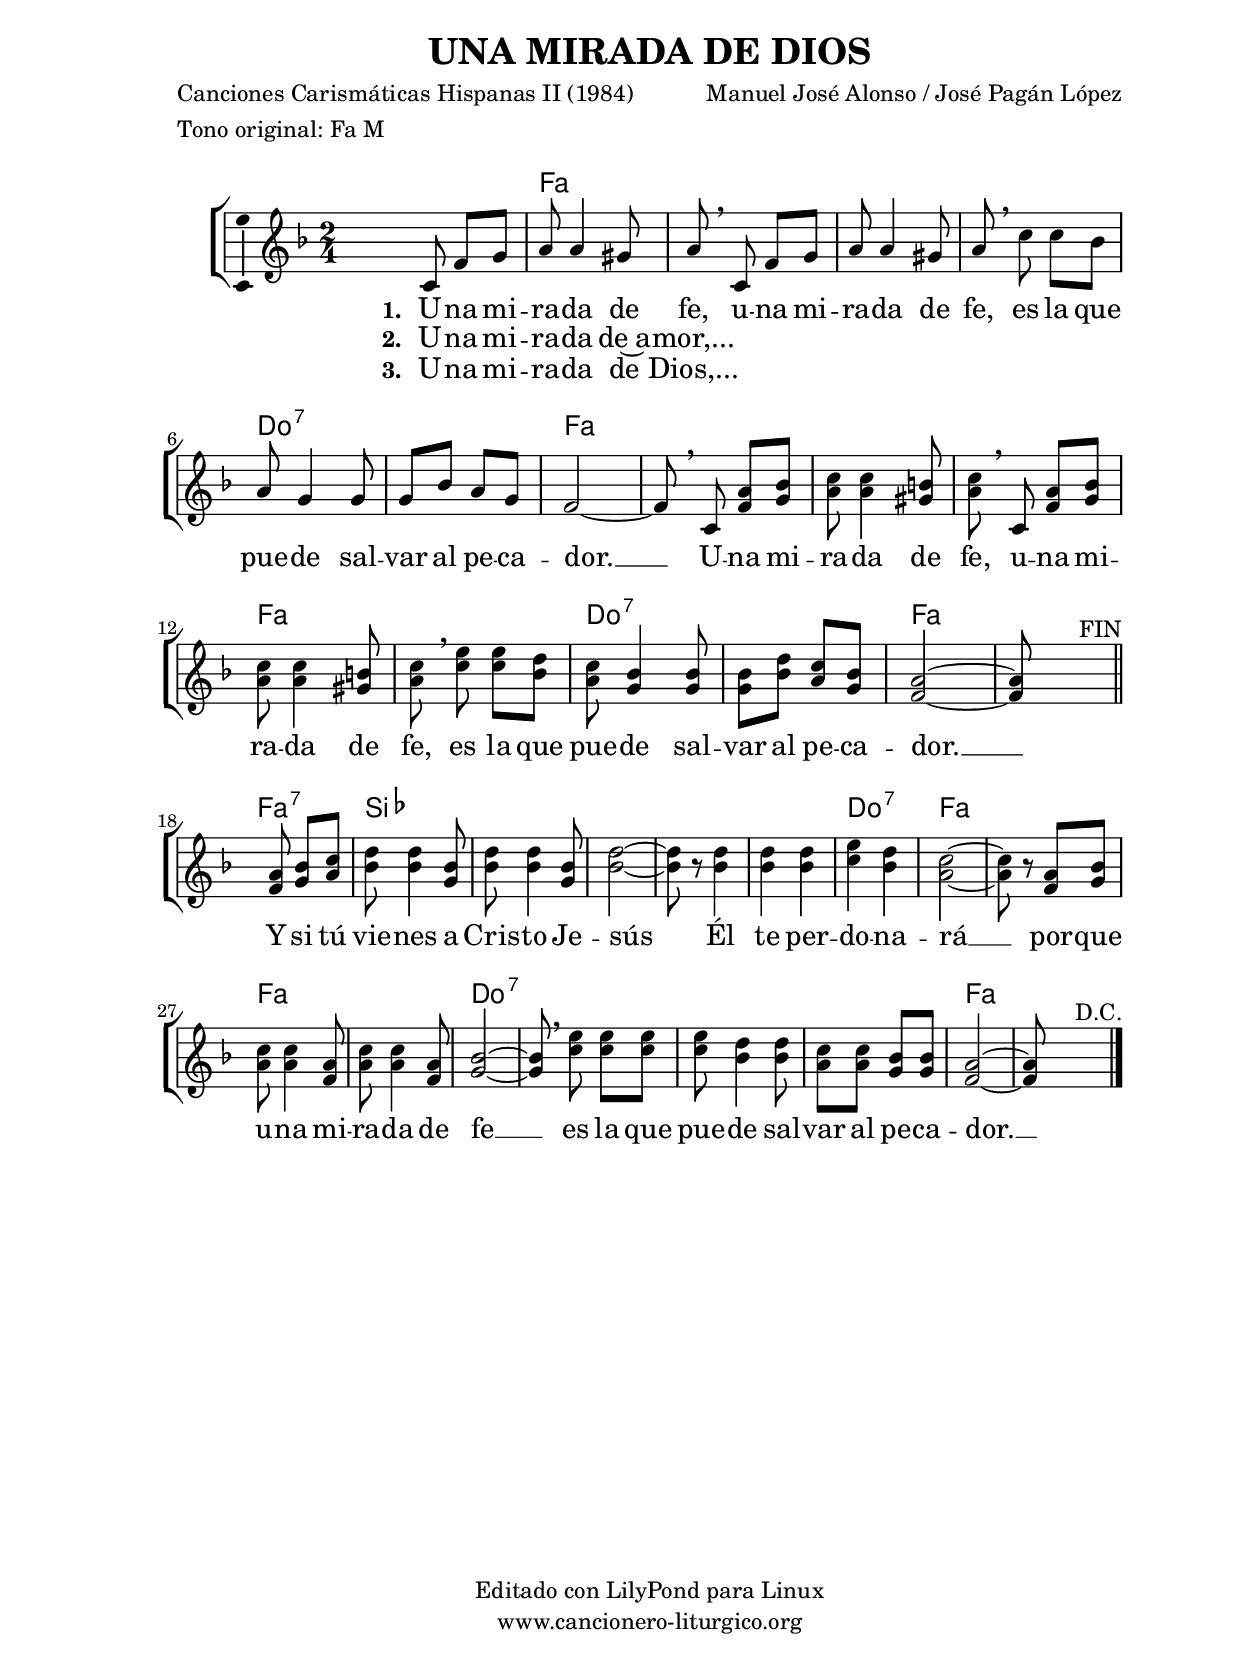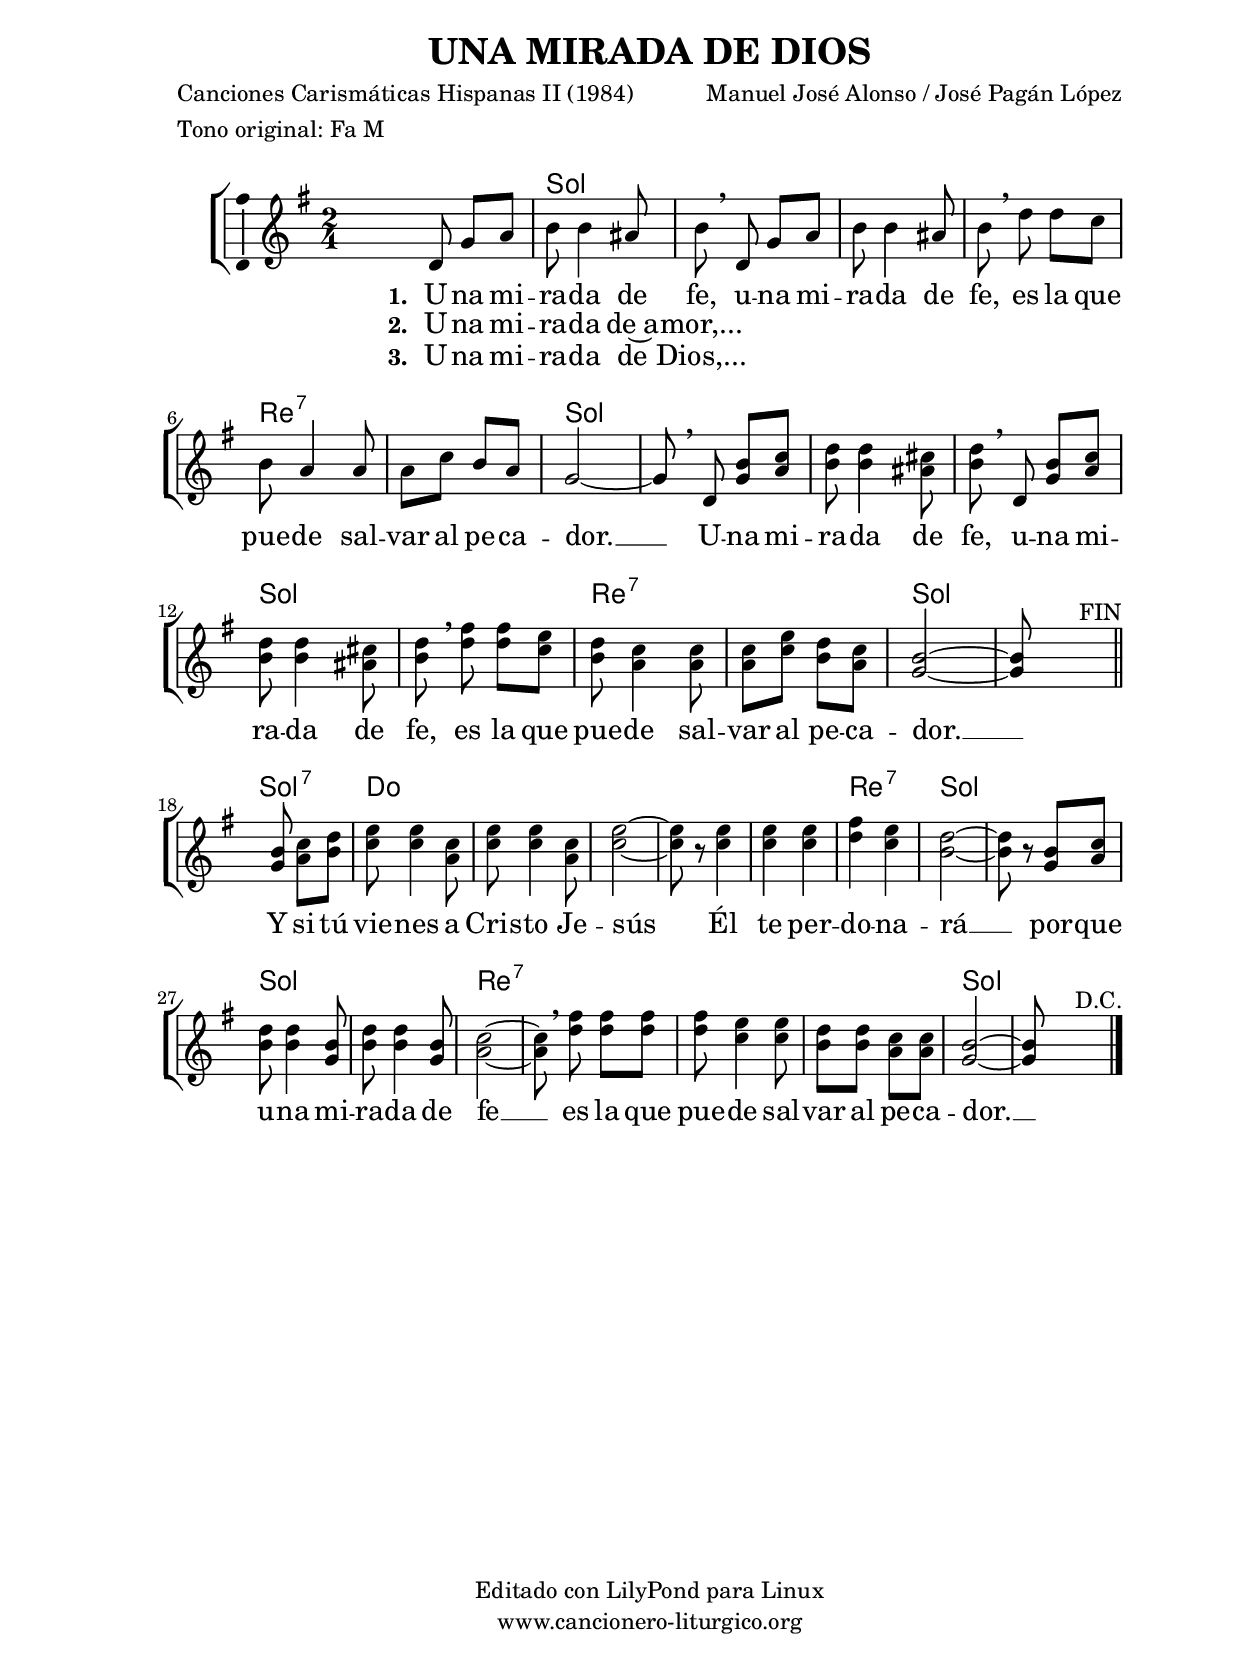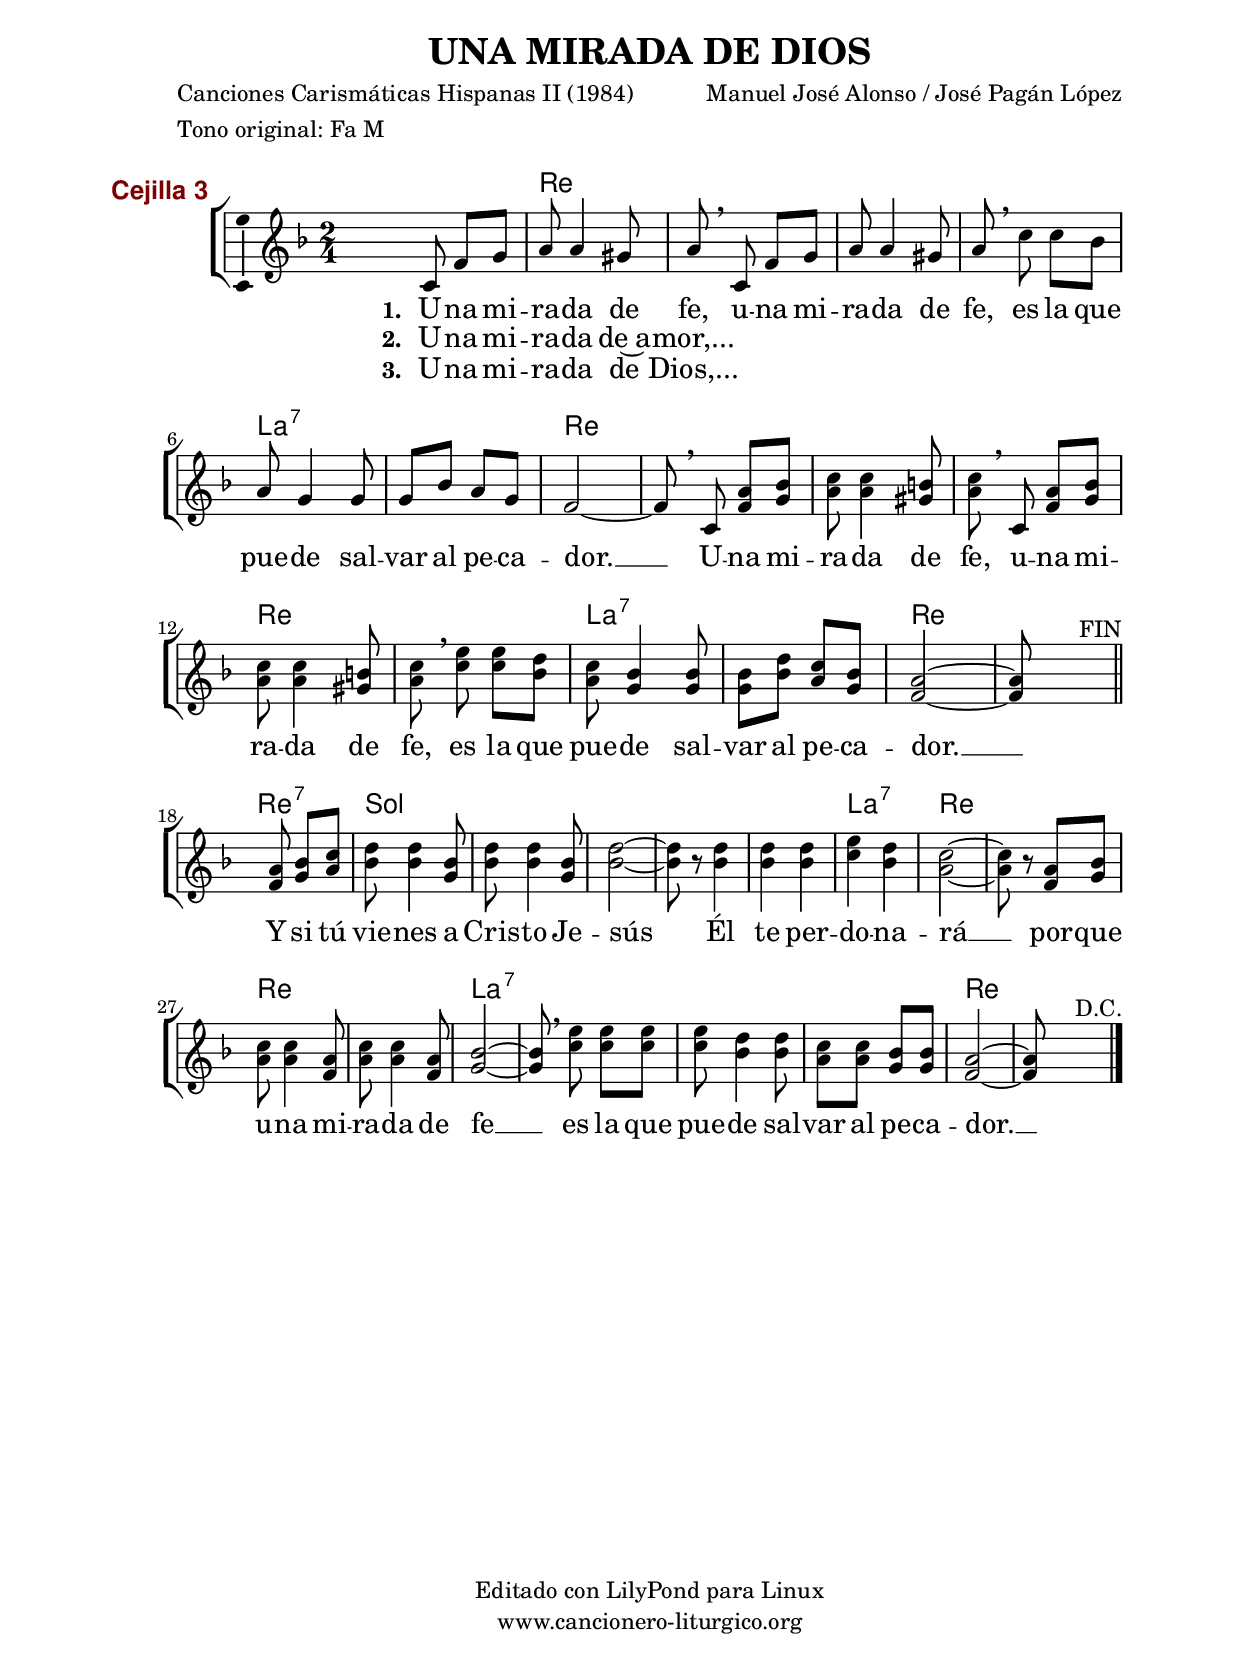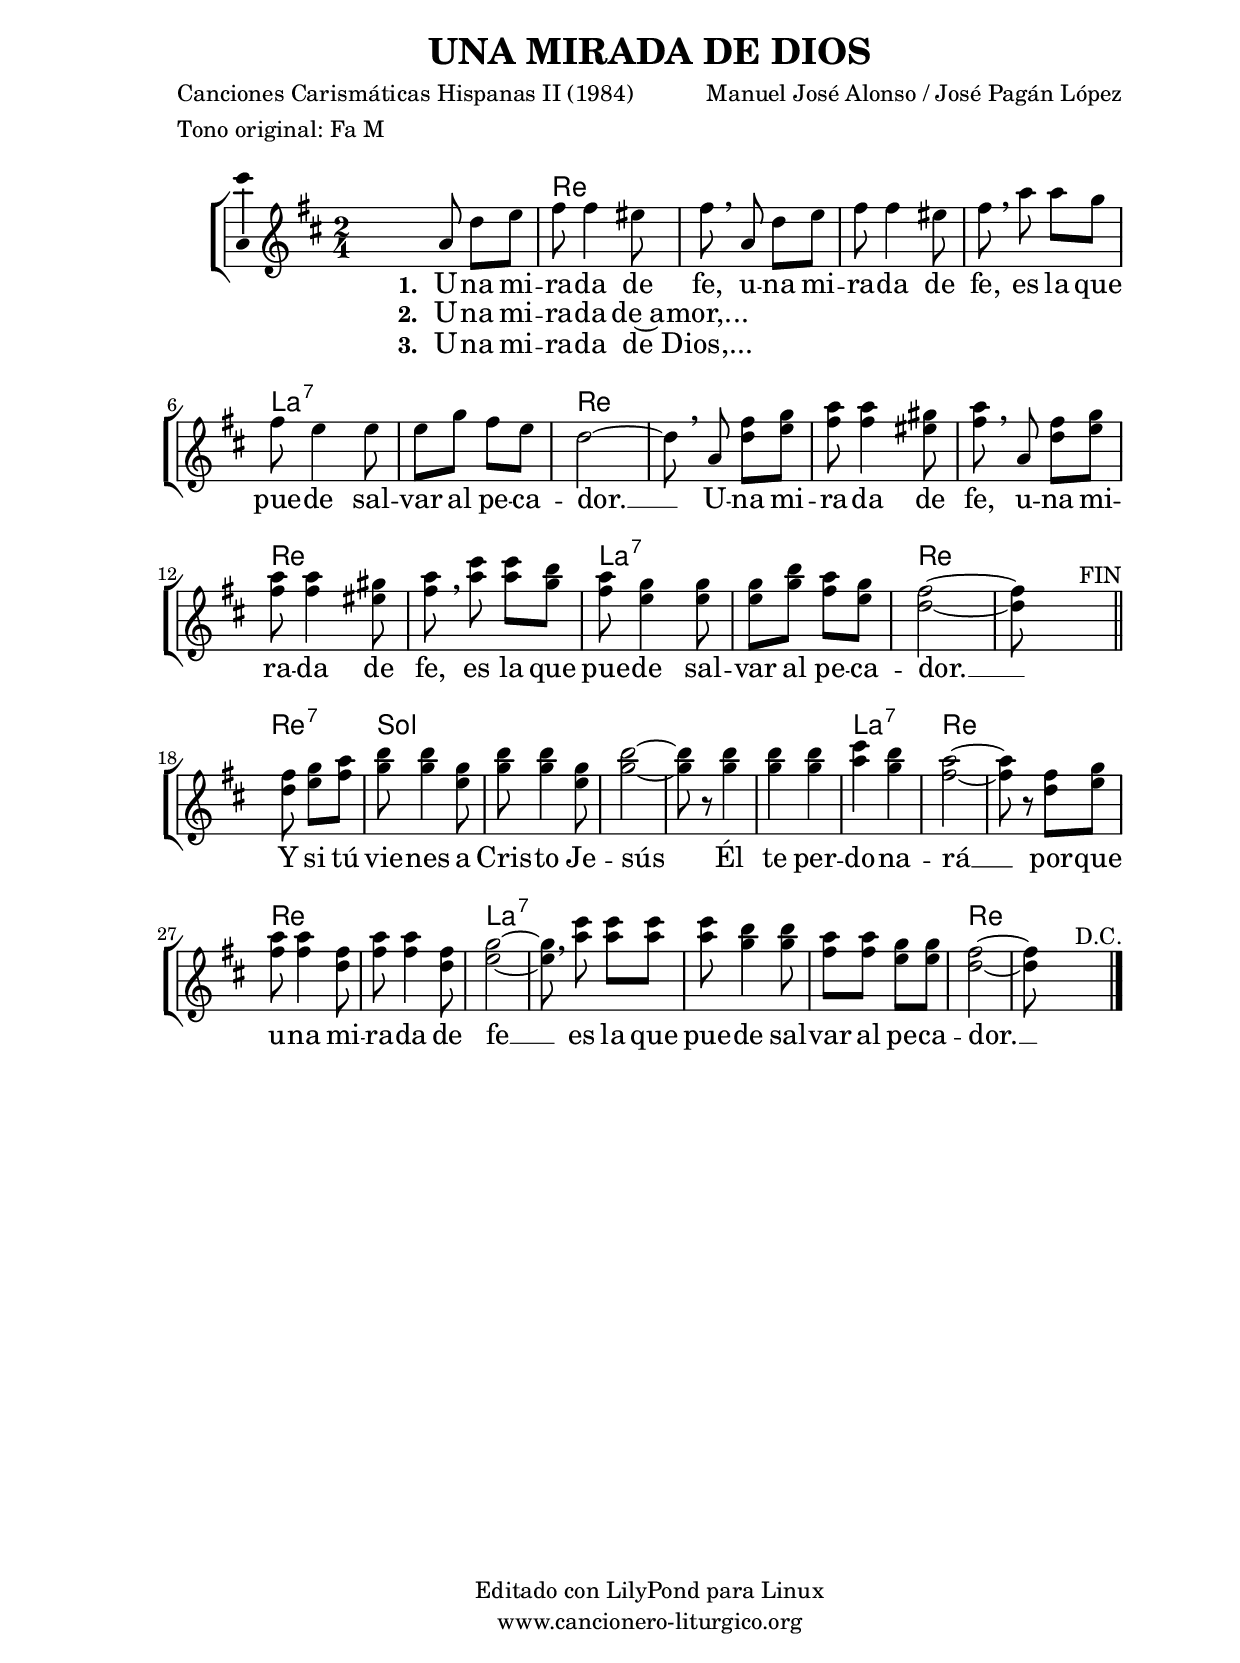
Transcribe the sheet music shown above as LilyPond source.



%versión de lilypond para la que se ha escrito esta partitura:
\version "2.16.0"

	%Tamaño papel
	#(set-default-paper-size "a4")
	%Tamaño partitura
	#(set-global-staff-size 20)
	%No responde al pulsar sobre una nota
	#(ly:set-option 'point-and-click #f)

%parámetros del encabezamiento:
\header {
	title = "UNA MIRADA DE DIOS"
	subtitle = ""
	composer = "Manuel José Alonso / José Pagán López"
	poet = "Canciones Carismáticas Hispanas II (1984)"
	meter = "Tono original: Fa M"
	arranger = ""
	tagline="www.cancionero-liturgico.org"
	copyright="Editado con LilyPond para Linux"
	tiempo = ""
	usos = "Comunión"
	letra = ""
	}

%parámetros asociados al papel:
\paper  {
	oddHeaderMarkup = \markup {\fill-line { \on-the-fly #not-first-page \fromproperty #'header:title \on-the-fly #not-first-page \fromproperty #'header:composer }}
	evenHeaderMarkup = \markup {\fill-line { \fromproperty #'header:composer \fromproperty #'header:title }}
	#(set-paper-size "a4")
	print-page-number = ##f
	first-page-number = 1
	print-first-page-number = ##f
%	head-separation = 3.0 \cm
	top-margin = 2.0 \cm
	bottom-margin = 0.5\cm
%%%	bottom-margin = -2.5\cm
	left-margin = 3.0 \cm
	line-width = 16.0 \cm 
	indent = 8\mm
	interscoreline = 2.\mm
	between-system-space = 15\mm
%	para que las partituras no llenen la hoja:
	ragged-bottom = ##t
%	idem para la última hoja:
	ragged-last-bottom = ##f
%	para que las partituras llenen el ancho del papel:
	ragged-last = ##f
	after-title-space = 2.5 \cm
%page-count=1
%system-count=8

	%Flexible Vertical Spacing
%	markup-markup-spacing =
%	#'((basic-distance . 15) (minimum-distance . 15) (padding . 3))
	markup-system-spacing =
	#'((basic-distance . 15) (minimum-distance . 15) (padding . 3))
	system-system-spacing =
	#'((basic-distance . 15) (minimum-distance . 15) (padding . 3))
	score-system-spacing =
	#'((basic-distance . 15) (minimum-distance . 15) (padding . 5))
%	top-system-spacing = % header
%	#'((basic-distance . 8) (minimum-distance . 0) (padding . 0))
%	top-markup-spacing =
%	#'((basic-distance . 20) (minimum-distance . 20) (padding . 0))
	last-bottom-spacing = % footer
	#'((basic-distance . 5) (minimum-distance . 5) (padding . 0))
%	score-markup-spacing =
%	#'((basic-distance . 16) (minimum-distance . 13) (padding . 0))

	}


%parámetros que afectan a toda la partitura:
global =  {
	%clave de sol (G):
	\clef G
	%armadura:
%%%	\transpose a c
	\key f \major
	\tempo 4=120
	\set Score.tempoHideNote = ##t
	}


acordes = {
	\italianChords
	\chordmode {
%%%	\transpose a c
{

s2
f2 s f s c:7 s f s
f s f s c:7 s f s
f2:7 bes2 s bes s bes c:7 f s f s c:7 s c:7 s f s

}
}
}

melodia = 
%%%\transpose a c
{
	\relative c'{
	\time 2/4

s8 c8 f g
a8 a4 gis8
a8 \breathe c, f g
a8 a4 gis8
a8 \breathe c c bes
a8 g4 g8
g8 bes a g
f2~
f8 \noBeam \breathe c8

<<
{
a'8 bes
c8 c4 b8
c8 \breathe s a bes
c8 c4 b8
c8 \breathe e e d
c8 bes4 bes8
bes8 d c bes
a2~
a8 s8 s4^"FIN"
\bar "||"
\break

s8 a8 bes c
d8 d4 bes8
d8 d4 bes8
d2~
d8 r8 d4
d4 d
e4 d
c2~
c8 r8 a8 bes
c8 c4 a8
c8 c4 a8
bes2~
bes8 \breathe e e e
e8 d4 d8
c8 c bes bes
a2~
a8 s8 s4
}
{
f8 g
a8 a4 gis8
a8 c, f g
a8 a4 gis8
a8 c c bes
a8 g4 g8
g8 bes a g
f2~
f8 s8 s4
\bar "||"
\break

s8 f8 g a
bes8 bes4 g8
bes8 bes4 g8
bes2~
bes8 r8 bes4
bes4 bes
c4 bes
a2~
a8 r8 f8 g
a8 a4 f8
a8 a4 f8
g2~
g8 c c c
c8 bes4 bes8
a8 a g g
f2~
f8 s8 s4^" D.C."
}
>>

\bar "|."

	}
	}


texto = \lyricmode {
\set stanza =#"1. " U -- na mi -- ra -- da de fe,
u -- na mi -- ra -- da de fe,
es la que pue -- de sal -- var
al pe -- ca -- dor. __

U -- na mi -- ra -- da de fe,
u -- na mi -- ra -- da de fe,
es la que pue -- de sal -- var
al pe -- ca -- dor. __

Y si tú vie -- nes a Cris -- to Je -- sús
Él te per -- do -- na -- rá __
por -- que u -- na mi -- ra -- da de fe __
es la que pue -- de sal -- var
al pe -- ca -- dor. __

	}

textodos = \lyricmode {
\set stanza =#"2. " U -- na mi -- ra -- da de~a -- mor,...

	}

textotres = \lyricmode {
\set stanza =#"3. " U -- na mi -- ra -- da de Dios,...

	}


acordesStaff = \context ChordNames = acordesStaff <<
	\set chordChanges = ##t
	\acordes
	>>


%%%%%%%%%%%%%%%%%%%%%%%%%%%%%%%%%%% CEJILLA %%%%%%%%%%%%%%%%%%%%%%%%%%%%%%%%%%%
acordescejilla = {
%%%	\override ChordNames.ChordName #'font-size = #-1
%%%	\override ChordNames.ChordName #'font-series = #'bold
	\transpose f d {
		\acordes
		}
	}

acordescejillaStaff = \context ChordNames = acordescejillaStaff <<
	\set Staff.instrumentName = \markup \with-color #darkred \larger \bold \sans "Cejilla 3"
	\set chordChanges = ##t
	\acordescejilla
	>>
%%%%%%%%%%%%%%%%%%%%%%%%%%%%%%%%%%% CEJILLA %%%%%%%%%%%%%%%%%%%%%%%%%%%%%%%%%%%


vozStaff = \context Voice = vozStaff
\with {\consists "Ambitus_engraver"}
<<
%	\set Staff.instrumentName = ""
%	\set Staff.shortInstrumentName = ""
%	\set Staff.midiInstrument = #"clarinet"
%	\set Staff.midiInstrument = #"cello"
%	\set Staff.midiInstrument = #"flute"
	\set Staff.midiInstrument = #"electric guitar (jazz)"
%	\set Staff.midiInstrument = #"english horn"
%	\set Staff.midiInstrument = #"violin"
%	\set Staff.midiInstrument = #"glockenspiel"
	\set Staff.midiMinimumVolume = #0.7
	\set Staff.midiMaximumVolume = #0.9
	\global
	\melodia
	>>

textoStaff = \context Lyrics = textoStaff <<
	\lyricsto vozStaff \texto
	>>

textodosStaff = \context Lyrics = textodosStaff <<
	\lyricsto vozStaff \textodos
	>>

textotresStaff = \context Lyrics = textotresStaff <<
	\lyricsto vozStaff \textotres
	>>


\book {
	\score {
		\context ChoirStaff {
			\override StaffGroup.SystemStartBracket #'collapse-height = #1
			\override Score.SystemStartBar #'collapse-height = #1
			<<
			\acordesStaff
			\vozStaff
			\textoStaff
			\textodosStaff
			\textotresStaff
			>>
			}
		\layout {
	    		\context {
				\Lyrics
				\override LyricText #'font-size = #2
				}
	   		 \context {
				\Score
				\override StaffSymbol #'staff-space = #(magstep +3)
				}
			}
		}
	\score {
		\unfoldRepeats
		\context ChoirStaff {
			<<
			\acordesStaff
			\vozStaff
			>>
			}
		\midi {
	  		\context {
	  			\Score
				tempoWholesPerMinute = #(ly:make-moment 70 4)
				}
			}
		}
	}


%Partitura para guitarra
#(define output-suffix "G")
\book {
	\score {
		\context ChoirStaff {
			\override StaffGroup.SystemStartBracket #'collapse-height = #1
			\override Score.SystemStartBar #'collapse-height = #1
			<<
			\acordescejillaStaff
			\vozStaff
			\textoStaff
			\textodosStaff
			\textotresStaff
			>>
			}
		\layout {
%%%%%%%%%%%%%%%%%%%%%%%%%%%%%%%%%%% CEJILLA %%%%%%%%%%%%%%%%%%%%%%%%%%%%%%%%%%%
			\context {
				\ChordNames \consists Instrument_name_engraver
				}
%%%%%%%%%%%%%%%%%%%%%%%%%%%%%%%%%%% CEJILLA %%%%%%%%%%%%%%%%%%%%%%%%%%%%%%%%%%%
	    		\context {
				\Lyrics
				\override LyricText #'font-size = #2
				}
	   		 \context {
				\Score
				\override StaffSymbol #'staff-space = #(magstep +3)
				}
			}
		}
	}


#(define output-suffix "C")
\book {
	\score {
		\context ChoirStaff {
			\override StaffGroup.SystemStartBracket #'collapse-height = #1
			\override Score.SystemStartBar #'collapse-height = #1
\transpose c d
			<<
			\acordesStaff
			\vozStaff
			\textoStaff
			\textodosStaff
			\textotresStaff
			>>
			}
		\layout {
	    		\context {
				\Lyrics
				\override LyricText #'font-size = #2
				}
	   		 \context {
				\Score
				\override StaffSymbol #'staff-space = #(magstep +3)
				}
			}
		}
	}


#(define output-suffix "S")
\book {
	\score {
		\context ChoirStaff {
			\override StaffGroup.SystemStartBracket #'collapse-height = #1
			\override Score.SystemStartBar #'collapse-height = #1
\transpose c a
			<<
			\acordesStaff
			\vozStaff
			\textoStaff
			\textodosStaff
			\textotresStaff
			>>
			}
		\layout {
	    		\context {
				\Lyrics
				\override LyricText #'font-size = #2
				}
	   		 \context {
				\Score
				\override StaffSymbol #'staff-space = #(magstep +3)
				}
			}
		}
	}


